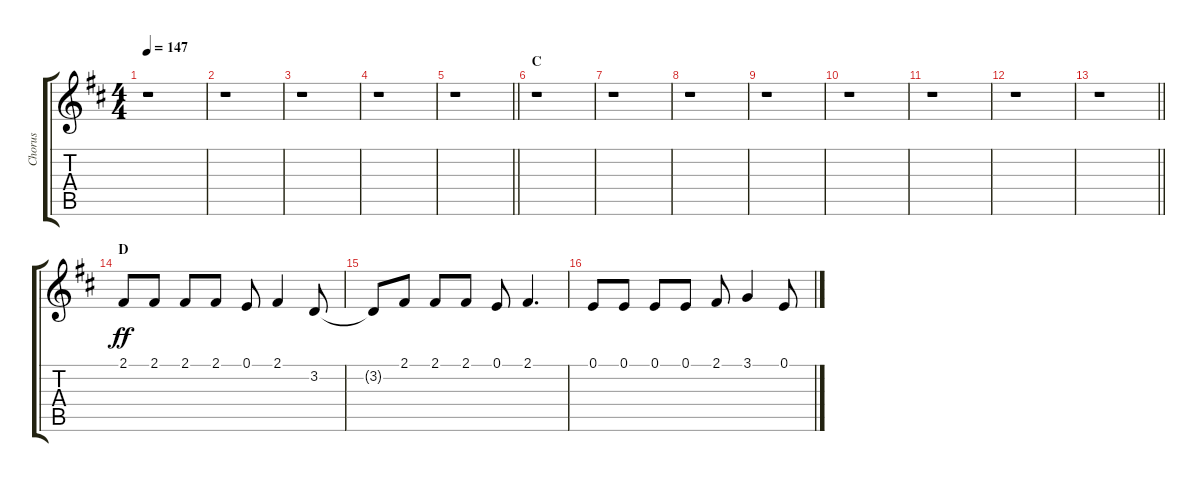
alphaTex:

\track ("Chorus" "Chorus") {instrument voiceoohs}
\staff {score tabs}
\tuning (E4 B3 G3 D3 A2 E2) {hide}
\ts (4 4)
\tempo 147
\clef g2
\ks d
r.1{dy ff} |
r.1 |
r.1 |
r.1 |
\barLineRight lightlight
r.1 |
\section ("" "C")
r.1 |
r.1 |
r.1 |
r.1 |
r.1 |
r.1 |
r.1 |
\barLineRight lightlight
r.1 |
\section ("" "D")
2.1.8 2.1.8 2.1.8 2.1.8 0.1.8 2.1.4 3.2.8 |
3.2{t}.8 2.1.8 2.1.8 2.1.8 0.1.8 2.1.4{d} |
0.1.8 0.1.8 0.1.8 0.1.8 2.1.8 3.1.4 0.1.8
